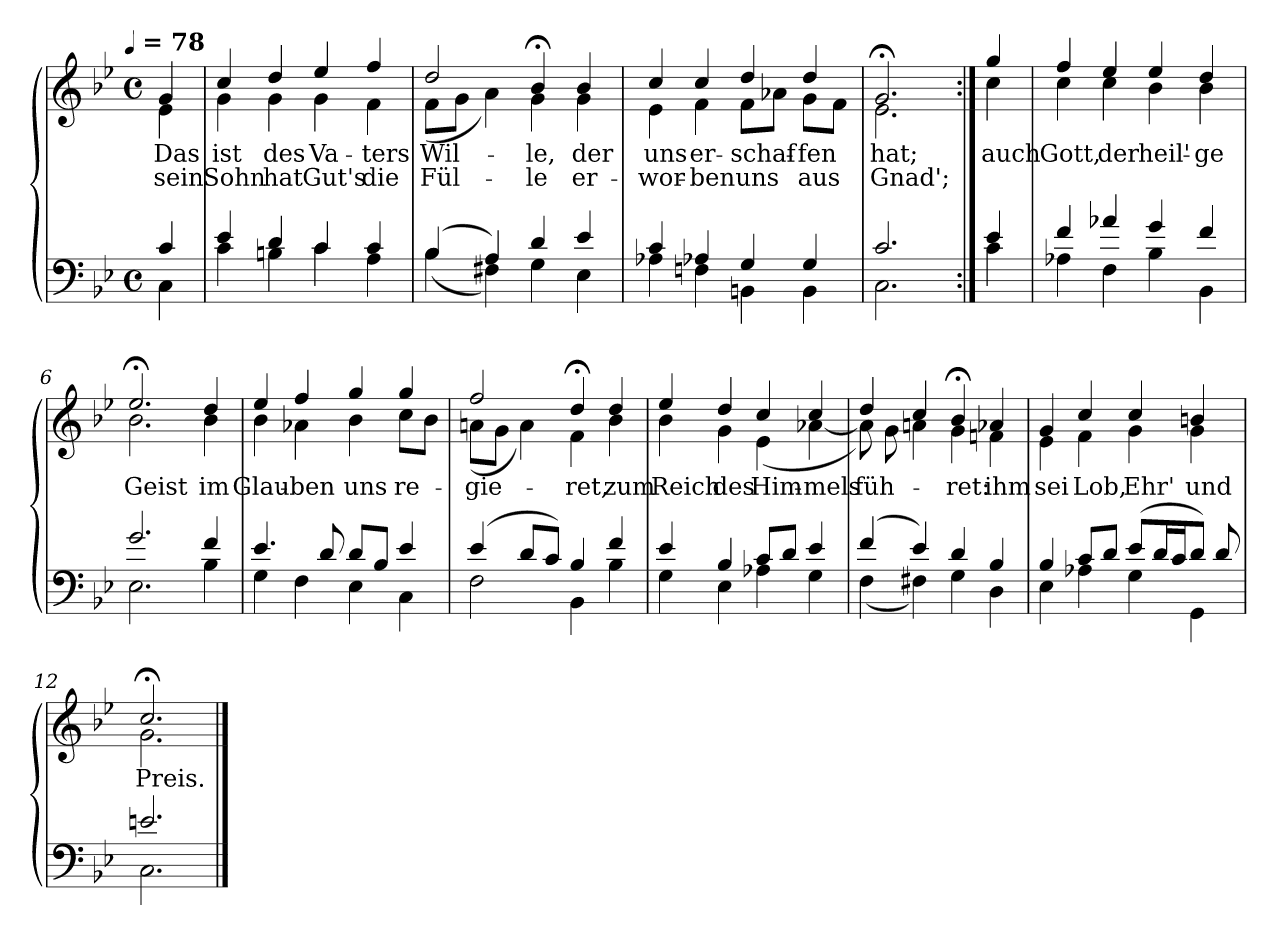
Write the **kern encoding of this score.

**kern	**kern	**text	**text	**dynam
*part1	*part1	*part1	*part1	*part1
*staff2	*staff1	*staff1	*staff1	*staff1/2
*clefF4	*clefG2	*	*	*
*k[b-e-]	*k[b-e-]	*	*	*
!!LO:TX:omd:t=[quarter] = 78
*M4/4	*M4/4	*	*	*
*met(c)	*met(c)	*	*	*
*MM78	*MM78	*	*	*
=	=	=	=	=
*^	*^	*	*	*
4c	4C	4g	4e-	Das	sein	.
=1	=1	=1	=1	=1	=1	=1
4e-	4c	4cc	4g	ist	Sohn	.
4d	4Bn	4dd	4g	des	hat	.
4c	4c	4ee-	4g	Va-	Gut's	.
4c	4A	4ff	4f	-ters	die	.
=2	=2	=2	=2	=2	=2	=2
(4B-	(4B-	2dd	(8fL	Wil-	Fül-	.
.	.	.	8gJ	.	.	.
4A)	4F#X)	.	4a)	.	.	.
4d	4G	4b-;<	4g	-le,	-le	.
4e-	4E-	4b-	4g	der	er-	.
=3	=3	=3	=3	=3	=3	=3
4c	4A-X	4cc	4e-	uns	-wor-	.
4A-X	4Fn	4cc	4f	er-	-ben	.
4G	4BBn	4dd	8fL	-schaf-	uns	.
.	.	.	8a-XJ	.	.	.
4G	4BB	4dd	8gL	-fen	aus	.
.	.	.	8fJ	.	.	.
=4	=4	=4	=4	=4	=4	=4
2.c	2.C	2.g;<	2.e-	hat;	Gnad';	.
!!LO:LB:g=z	!!
=:|!	=:|!	=:|!	=:|!	=:|!	=:|!	=:|!
4e-	4c	4gg	4cc	auch	.	.
=5	=5	=5	=5	=5	=5	=5
4f	4A-X	4ff	4cc	Gott,	.	.
4a-X	4F	4ee-	4cc	der	.	.
4g	4B-	4ee-	4b-	heil'-	.	.
4f	4BB-	4dd	4b-	-ge	.	.
=6	=6	=6	=6	=6	=6	=6
2.g	2.E-	2.ee-;<	2.b-	Geist	.	.
4f	4B-	4dd	4b-	im	.	.
=7	=7	=7	=7	=7	=7	=7
4.e-	4G	4ee-	4b-	Glau-	.	.
.	4F	4ff	4a-X	-ben	.	.
8d	.	.	.	.	.	.
8dL	4E-	4gg	4b-	uns	.	.
8B-J	.	.	.	.	.	.
4e-	4C	4gg	8ccL	re-	.	.
.	.	.	8b-J	.	.	.
=8	=8	=8	=8	=8	=8	=8
(4e-	2F	2ff	(8anL	-gie-	.	.
.	.	.	8gJ	.	.	.
8dL	.	.	4a)	.	.	.
8cJ)	.	.	.	.	.	.
4B-	4BB-	4dd;<	4f	-ret,	.	.
4f	4B-	4dd	4b-	zum	.	.
!!LO:LB:g=z	!!
=9	=9	=9	=9	=9	=9	=9
4e-	4G	4ee-	4b-	Reich	.	.
4B-	4E-	4dd	4g	des	.	.
8cL	4A-X	4cc	(4e-	Him-	.	.
8dJ	.	.	.	.	.	.
4e-	4G	4cc	[4a-X	-mels	.	.
=10	=10	=10	=10	=10	=10	=10
*	*	*MM76	*	*	*	*
(4f	(4F	4dd	8a-])	füh-	.	.
.	.	.	8g	.	.	.
4e-)	4F#X)	4cc	4an	.	.	.
4d	4G	4b-;<	4g	-ret:	.	.
4B-	4D	4a-X	4fn	ihm	.	♩ = 74
=11	=11	=11	=11	=11	=11	=11
4B-	4E-	4g	4e-	sei	.	.
8cL	4A-X	4cc	4f	Lob,	.	.
8dJ	.	.	.	.	.	.
(8e-L	4G	4cc	4g	Ehr'	.	♩ = 70
16dL	.	.	.	.	.	.
16cJ	.	.	.	.	.	.
8dJ)	4GG	4bn	4g	und	.	♩ = 66
8d	.	.	.	.	.	.
=12	=12	=12	=12	=12	=12	=12
2.en	2.C	2.cc;<	2.g	Preis.	.	.
*v	*v	*	*	*	*	*
*	*v	*v	*	*	*
==	==	==	==	==
*-	*-	*-	*-	*-
